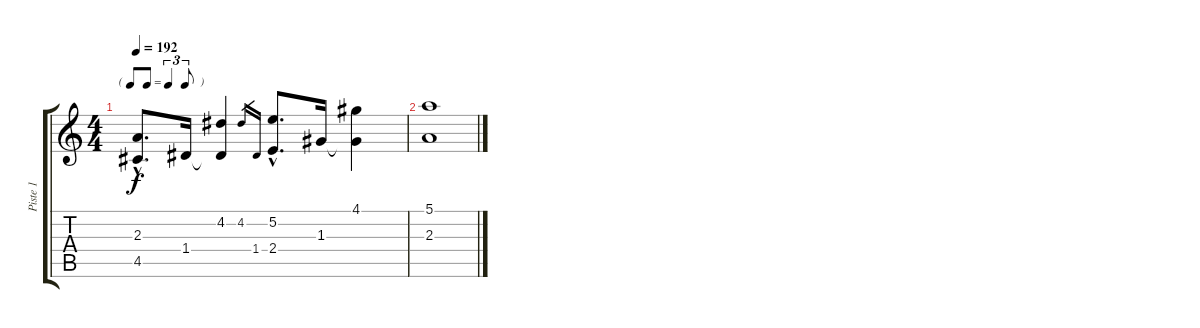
\track ("Piste 1" "Piste 1") {instrument acousticguitarsteel}
\staff {score tabs}
\tuning (E4 B3 G3 D3 A2 E2) {hide}
\ts (4 4)
\tf triplet8th
\tempo 192
\clef g2
\ks c
(2.3{hac t} 4.5{hac t}).8{d dy f} 1.4.16 (4.2 1.4{t}).4 4.2.16{gr} 1.4.16{gr} (5.2{hac} 2.4{hac}).8{d} 1.3.16 (4.1 1.3{t}).4 |
(5.1 2.3).1
